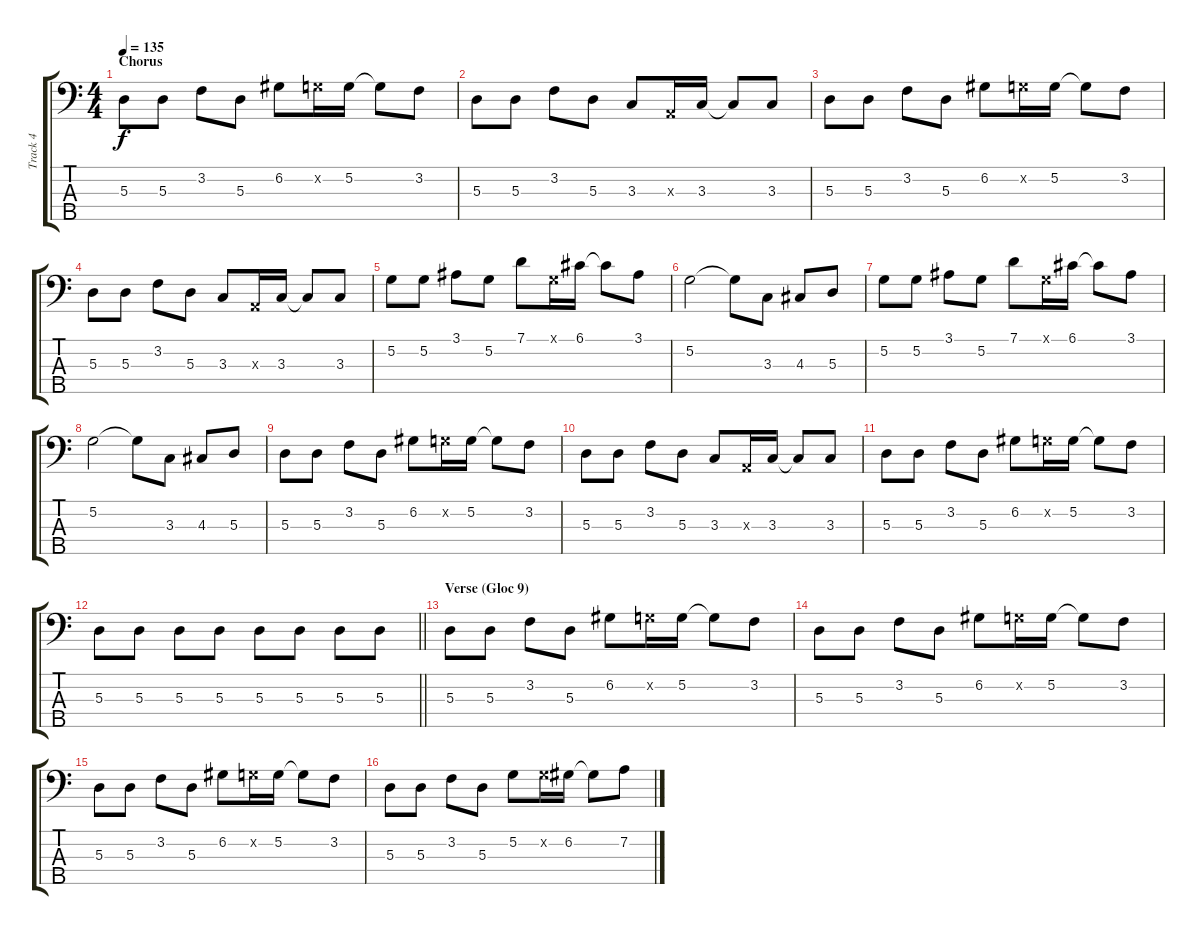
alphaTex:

\track ("Track 4" "Track 4") {instrument electricbassfinger}
\staff {score tabs}
\tuning (G2 D2 A1 E1 B0) {hide}
\ts (4 4)
\section ("" "Chorus")
\tempo 135
\clef f4
\ks c
5.3.8{dy f} 5.3.8 3.2.8 5.3.8 6.2.8 5.2{x}.16 5.2.16 5.2{t}.8 3.2.8 |
5.3.8 5.3.8 3.2.8 5.3.8 3.3.8 0.3{x}.16 3.3.16 3.3{t}.8 3.3.8 |
5.3.8 5.3.8 3.2.8 5.3.8 6.2.8 5.2{x}.16 5.2.16 5.2{t}.8 3.2.8 |
5.3.8 5.3.8 3.2.8 5.3.8 3.3.8 0.3{x}.16 3.3.16 3.3{t}.8 3.3.8 |
5.2.8 5.2.8 3.1.8 5.2.8 7.1.8 0.1{x}.16 6.1.16 6.1{t}.8 3.1.8 |
5.2.2 5.2{t}.8 3.3.8 4.3.8 5.3.8 |
5.2.8 5.2.8 3.1.8 5.2.8 7.1.8 0.1{x}.16 6.1.16 6.1{t}.8 3.1.8 |
5.2.2 5.2{t}.8 3.3.8 4.3.8 5.3.8 |
5.3.8 5.3.8 3.2.8 5.3.8 6.2.8 5.2{x}.16 5.2.16 5.2{t}.8 3.2.8 |
5.3.8 5.3.8 3.2.8 5.3.8 3.3.8 0.3{x}.16 3.3.16 3.3{t}.8 3.3.8 |
5.3.8 5.3.8 3.2.8 5.3.8 6.2.8 5.2{x}.16 5.2.16 5.2{t}.8 3.2.8 |
\barLineRight lightlight
5.3.8 5.3.8 5.3.8 5.3.8 5.3.8 5.3.8 5.3.8 5.3.8 |
\section ("" "Verse (Gloc 9)")
5.3.8 5.3.8 3.2.8 5.3.8 6.2.8 5.2{x}.16 5.2.16 5.2{t}.8 3.2.8 |
5.3.8 5.3.8 3.2.8 5.3.8 6.2.8 5.2{x}.16 5.2.16 5.2{t}.8 3.2.8 |
5.3.8 5.3.8 3.2.8 5.3.8 6.2.8 5.2{x}.16 5.2.16 5.2{t}.8 3.2.8 |
5.3.8 5.3.8 3.2.8 5.3.8 5.2.8 5.2{x}.16 6.2.16 6.2{t}.8 7.2.8
